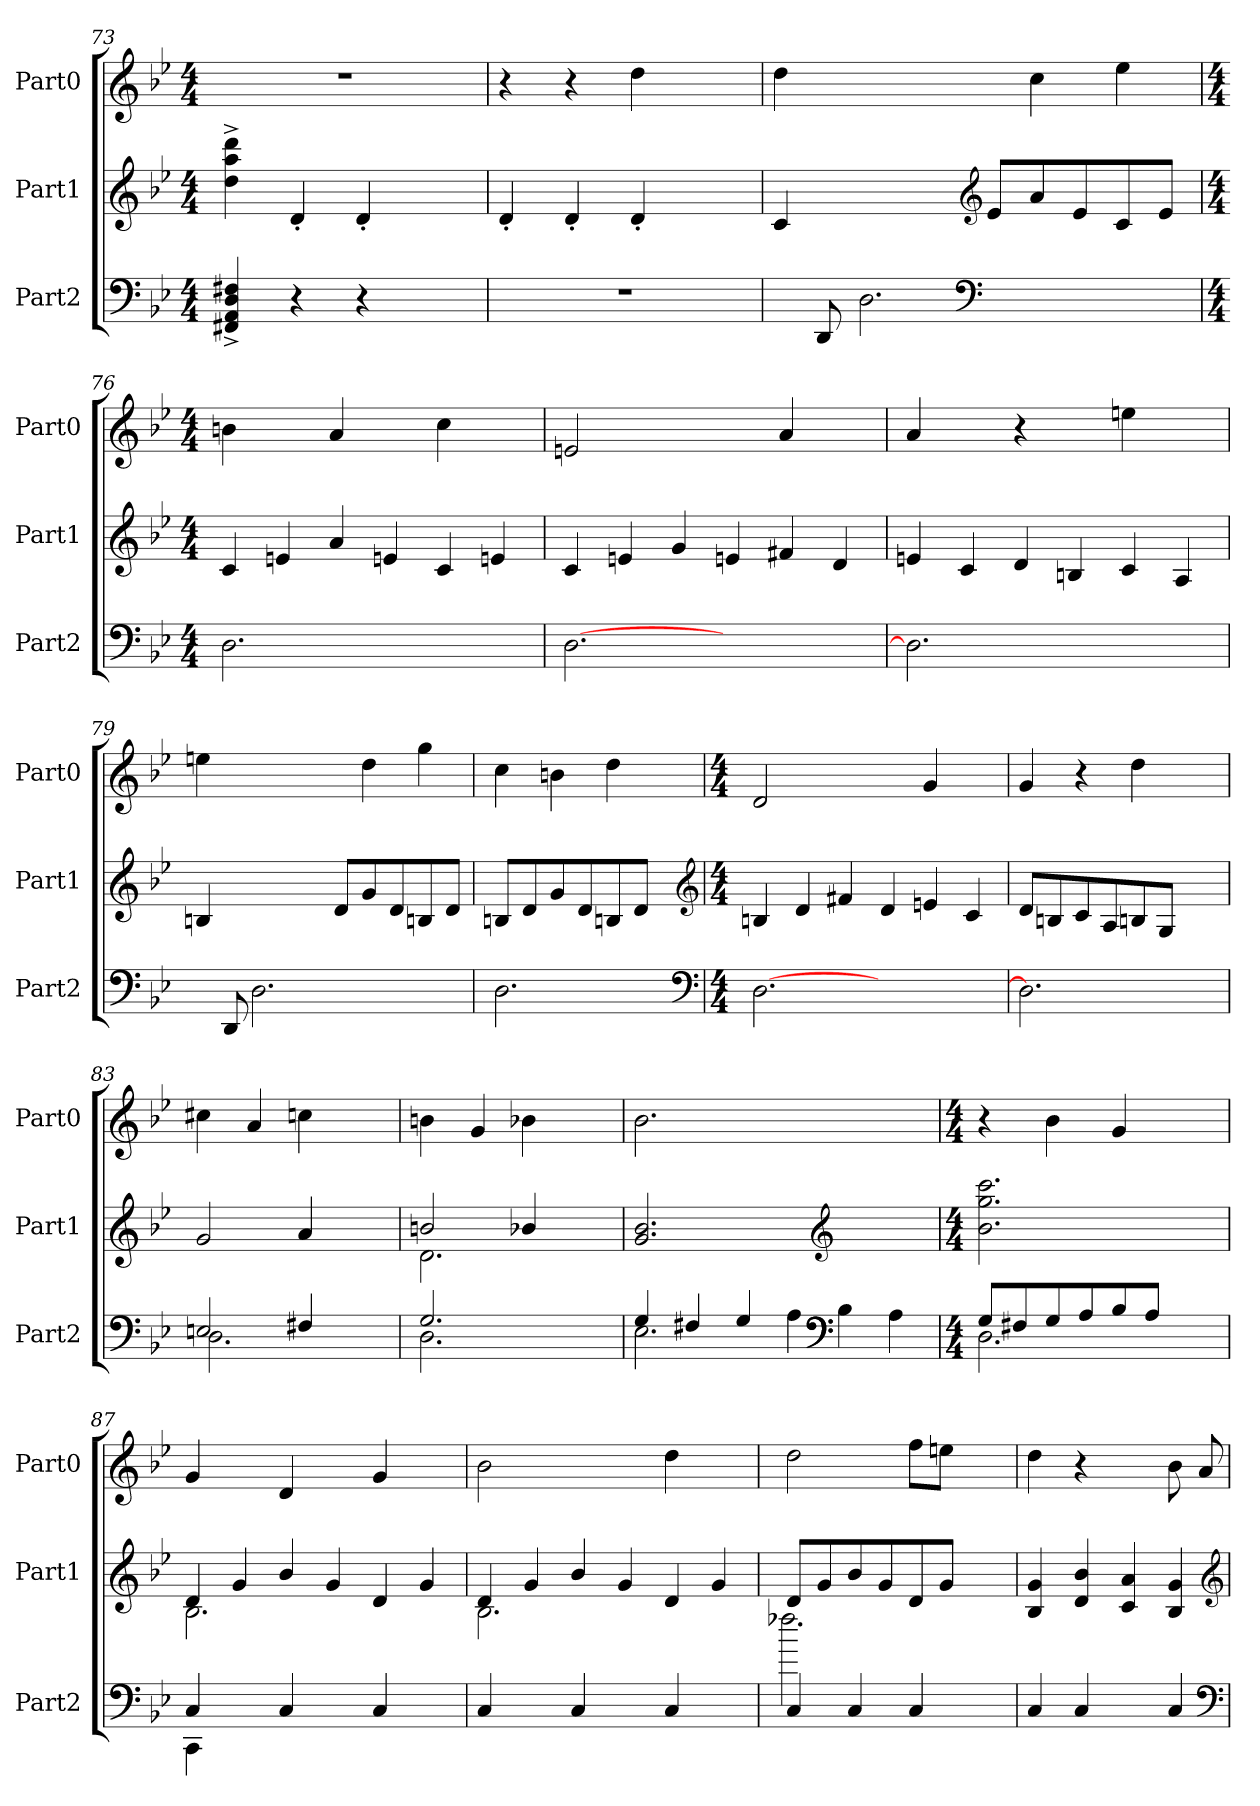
**kern	**kern	**kern
*part3	*part2	*part1
*staff3	*staff2	*staff1
*I"Part2	*I"Part1	*I"Part0
*I'Part2	*I'Part1	*I'Part0
*clefF4	*clefG2	*clefG2
*k[b-e-]	*k[b-e-]	*k[b-e-]
*M4/4	*M4/4	*M4/4
=73	=73	=73
4FF#X^< 4AA^< 4F#X^< 4D^<	4dd^> 4aa^> 4ddd^>	1r
4r	4d'<	.
4r	4d'<	.
4ryy	4ryy	.
=74	=74	=74
1r	4d'<	4r
.	4d'<	4r
.	4d'<	4dd
.	4ryy	4ryy
=75	=75	=75
8ryy	8cJ	4dd
8DD	8ryy	.
2.D	2.ryy	2.ryy
*clefF4	*clefG2	*
8ryy	8e-L	8ryy
8ryy	8a	4cc
8ryy	8e-	.
8ryy	8c	4ee-
8ryy	8e-J	.
!!LO:LB:g=z
=76	=76	=76
*M4/4	*M4/4	*M4/4
2.D	4c	4bn
.	4en	4ryy
.	4a	4a
4ryy	4en	4ryy
4ryy	4c	4cc
4ryy	4en	4ryy
=77	=77	=77
[2.D	4c	2en
.	4en	.
.	4g	4ryy
4ryy	4en	4ryy
4ryy	4f#X	4a
4ryy	4d	4ryy
=78	=78	=78
2.D]	4en	4a
.	4c	4ryy
.	4d	4r
4ryy	4Bn	4ryy
4ryy	4c	4een
4ryy	4A	4ryy
=79	=79	=79
8ryy	8BnJ	4een
8DD	8ryy	.
2.D	2.ryy	2.ryy
8ryy	8dL	8ryy
8ryy	8g	4dd
8ryy	8d	.
8ryy	8Bn	4gg
8ryy	8dJ	.
=80	=80	=80
2.D	8BnL	4cc
.	8d	.
.	8g	4bn
.	8d	.
.	8Bn	4dd
.	8dJ	.
4ryy	4ryy	4ryy
*clefF4	*clefG2	*
!!LO:PB:g=z
=81	=81	=81
*M4/4	*M4/4	*M4/4
[2.D	4Bn	2d
.	4d	.
.	4f#X	4ryy
4ryy	4d	4ryy
4ryy	4en	4g
4ryy	4c	4ryy
=82	=82	=82
2.D]	8dL	4g
.	8Bn	.
.	8c	4r
.	8A	.
.	8Bn	4dd
.	8GJ	.
4ryy	4ryy	4ryy
=83	=83	=83
*^	*	*
2En	2.D	2g	4cc#X
.	.	.	4a
4F#X	.	4a	4ccn
4ryy	4ryy	4ryy	4ryy
=84	=84	=84	=84
*	*	*^	*
2.G	2.D	2bn	2.d	4bn
.	.	.	.	4g
.	.	4b-X	.	4b-X
4ryy	4ryy	4ryy	4ryy	4ryy
*	*	*v	*v	*
=85	=85	=85	=85
4G	2.E-	2.b- 2.g	2.b-
4F#X	.	.	.
4G	.	.	.
4A	4ryy	4ryy	4ryy
*clefF4	*	*clefG2	*
4B-	4ryy	4ryy	4ryy
4A	4ryy	4ryy	4ryy
!!LO:LB:g=z
=86	=86	=86	=86
*M4/4	*	*M4/4	*M4/4
8GL	2.D	2.b- 2.gg 2.ccc	4r
8F#X	.	.	.
8G	.	.	4b-
8A	.	.	.
8B-	.	.	4g
8AJ	.	.	.
4ryy	4ryy	4ryy	4ryy
=87	=87	=87	=87
*	*	*^	*
4C	4CC	4d	2.B-	4g
4ryy	4ryy	4g	.	4ryy
4C	4ryy	4b-	.	4d
4ryy	4ryy	4g	4ryy	4ryy
4C	4ryy	4d	4ryy	4g
4ryy	4ryy	4g	4ryy	4ryy
*v	*v	*	*	*
=88	=88	=88	=88
4C	4d	2.B-	2b-
4ryy	4g	.	.
4C	4b-	.	4ryy
4ryy	4g	4ryy	4ryy
4C	4d	4ryy	4dd
4ryy	4g	4ryy	4ryy
*	*v	*v	*
=89	=89	=89
*^	*	*
4C	2.ff-X	8dL	2dd
.	.	8g	.
4C	.	8b-	.
.	.	8g	.
4C	.	8d	8ffL
.	.	8gJ	8eenJ
4ryy	4ryy	4ryy	4ryy
*v	*v	*	*
=90	=90	=90
4C	4g 4B-	4dd
4C	4b- 4d	4r
4ryy	4a 4c	4ryy
4C	4g 4B-	8b-
.	.	8a
*clefF4	*clefG2	*
=	=	=
*-	*-	*-
